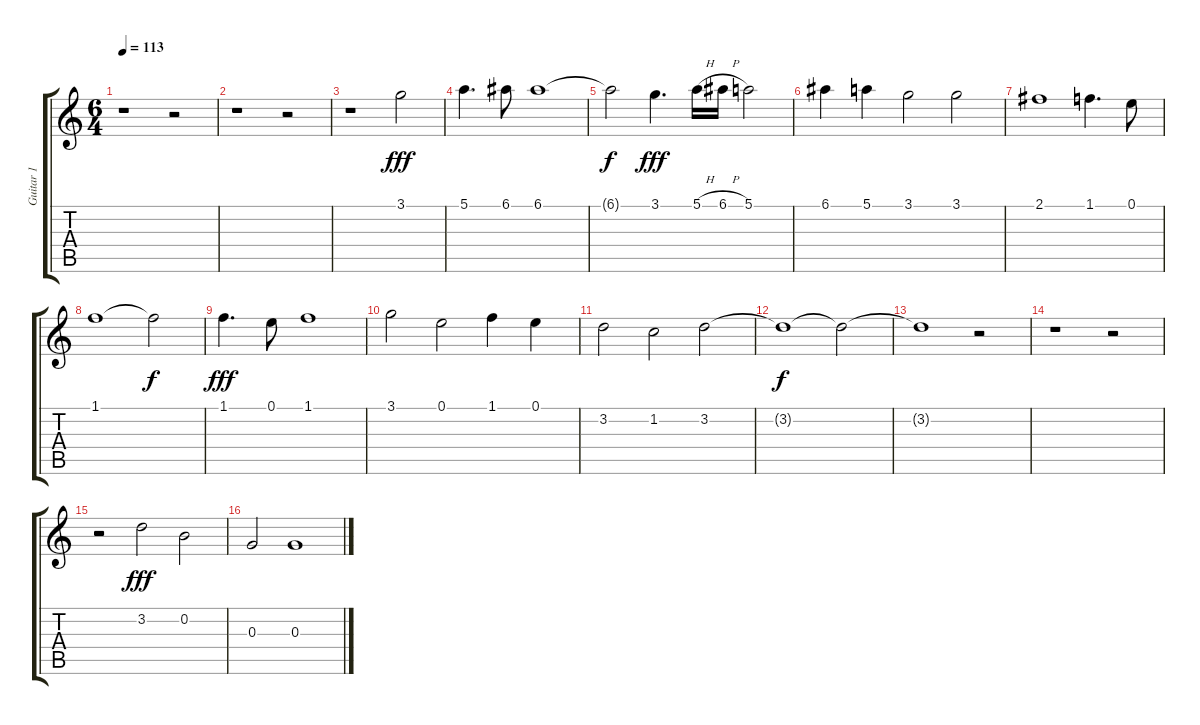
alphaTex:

\track ("Guitar 1" "Guitar 1") {instrument overdrivenguitar}
\staff {score tabs}
\tuning (E4 B3 G3 D3 A2 E2) {hide}
\ts (6 4)
\tempo 113
\clef g2
\ks c
r.1{dy fff instrument overdrivenguitar} r.2 |
r.1 r.2 |
r.1 3.1.2 |
5.1.4{d} 6.1.8 6.1.1 |
6.1{t}.2{dy f} 3.1.4{d dy fff} 5.1{h}.16 6.1{h}.16 5.1.2 |
6.1.4 5.1.4 3.1.2 3.1.2 |
2.1.1 1.1.4{d} 0.1.8 |
1.1.1 1.1{t}.2{dy f} |
1.1.4{d dy fff} 0.1.8 1.1.1 |
3.1.2 0.1.2 1.1.4 0.1.4 |
3.2.2 1.2.2 3.2.2 |
3.2{t}.1{dy f} 3.2{t}.2 |
3.2{t}.1 r.2 |
r.1 r.2 |
r.2 3.2.2{dy fff} 0.2.2 |
0.3.2 0.3.1
